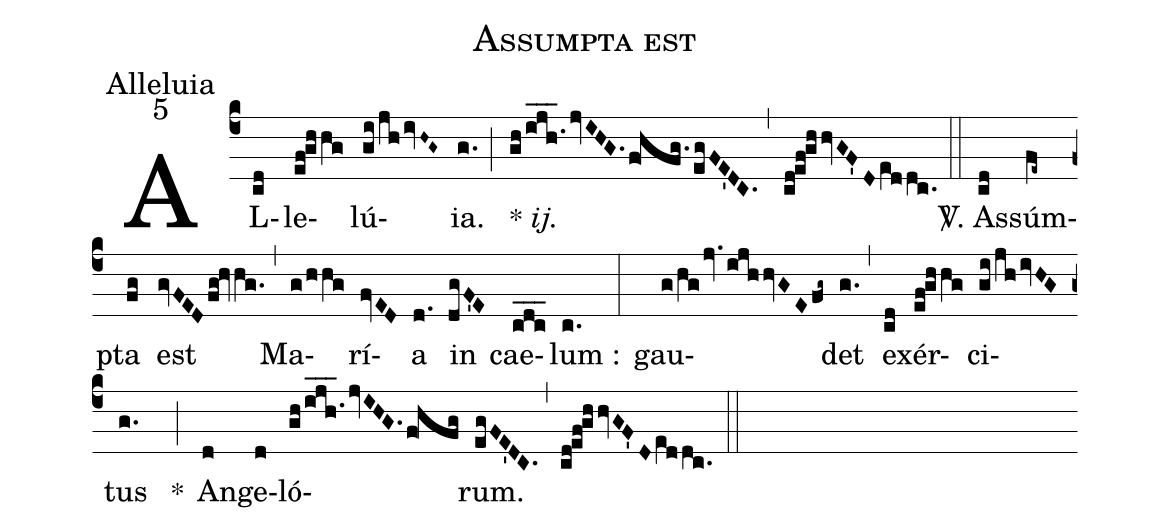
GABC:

name:Assumpta est;
office-part:Alleluia;
mode:5;
%%
(c4) AL(cd)le(ef!ghhg)lú(gi/jhivH~G~){ia}.(g.) (;) {*} <i>ij.</i>(gh/ijh.1___jvIHG.f!hfg./egFE'DC.) (,) (cd!ef!ghhvGF'D/!e[ll:1]ddc.) (::) <sp>V/</sp>. As(cd)súm(fe~)pta(fg) est(gvFEDfg!hvhg.) (,) Ma(g/hhg)rí(fvED)a(d.) in(dgF'E) cae(cdc___)lum :(c.) (:) gau(g/hgjv.ijh/!hvGEfg~)det(g.) (,) ex(cd)ér(ef!ghhg)ci(gi/jhivHG)tus(g.) <clear>*(;) An(d)ge(d)ló(gh/ijh.1___jvIHG.f!hfg)rum.(egFE'DC.) (,) (cd!ef!ghhvGF'De[ll:1]ddc.) (::)
